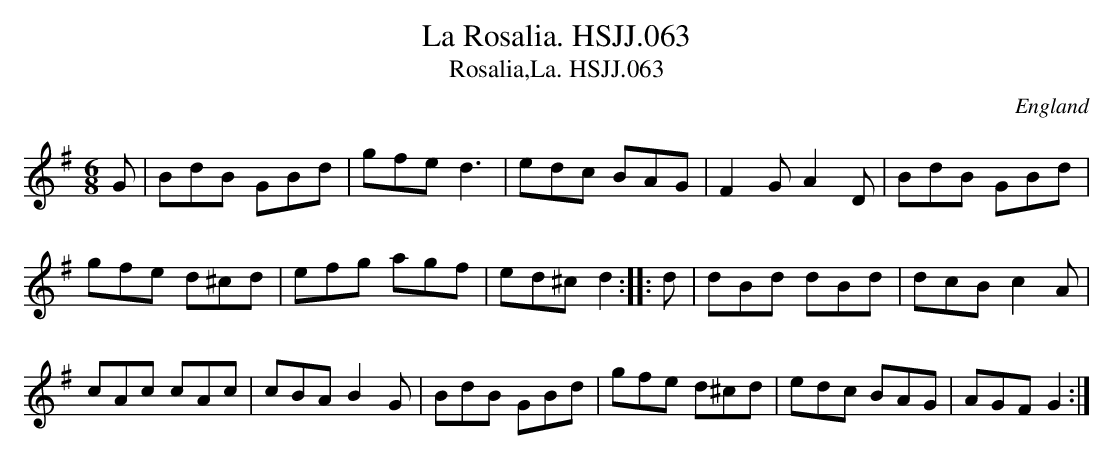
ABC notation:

X:1
T:La Rosalia. HSJJ.063
T:Rosalia,La. HSJJ.063
M:6/8
L:1/8
O:England
K:G
G|BdB GBd|gfe d3|edc BAG|F2GA2D|BdB GBd|!gfe d^cd|efg agf|ed^cd2:|
|:d|dBd dBd|dcBc2A|!cAc cAc|cBAB2G|BdB GBd|gfe d^cd|edc BAG|AGFG2:|]
